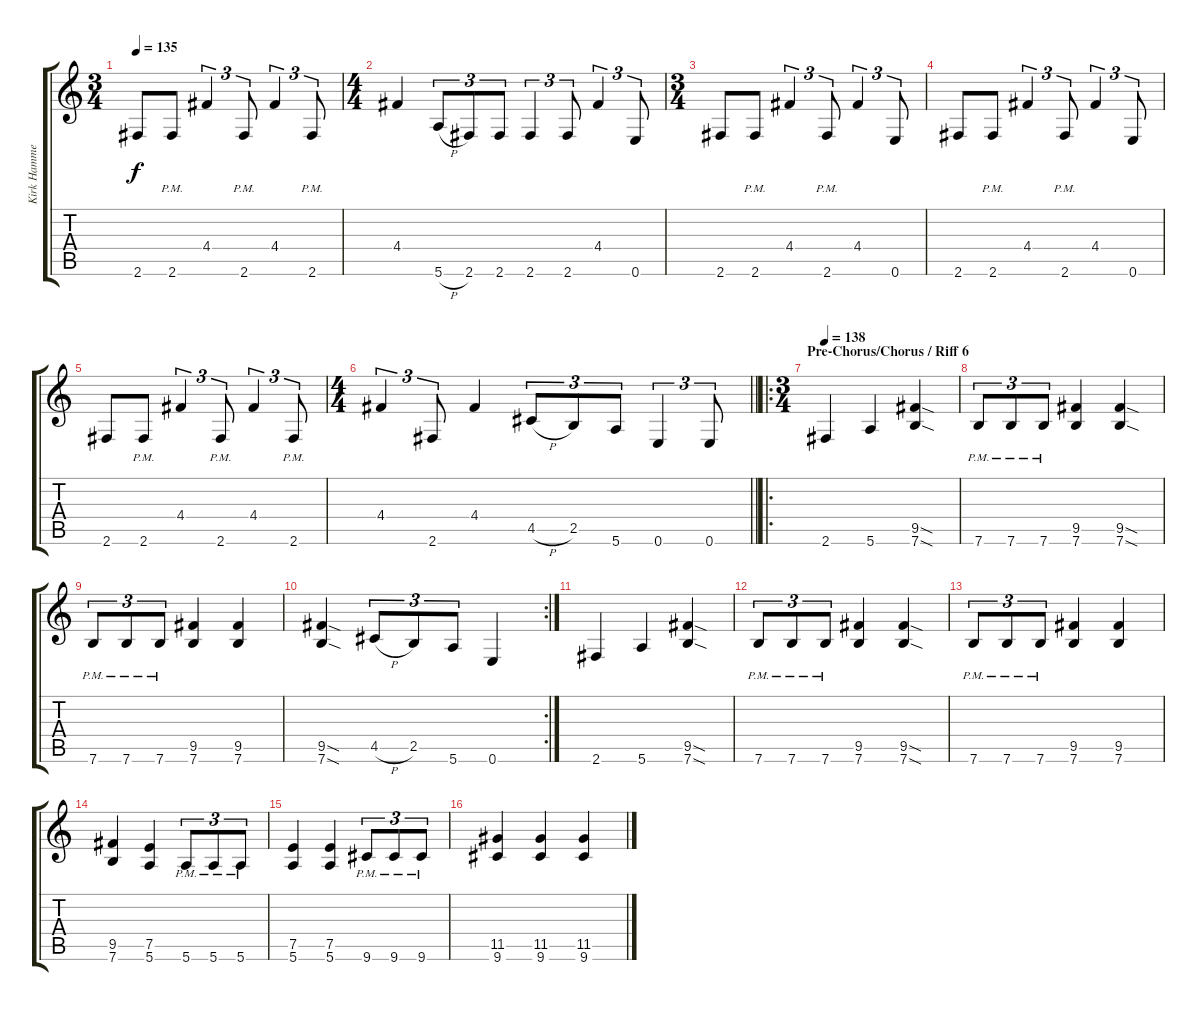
\track ("Kirk Hammett Riff" "Kirk Hamme") {instrument distortionguitar}
\staff {score tabs}
\tuning (E4 B3 G3 D3 A2 E2) {hide}
\ts (3 4)
\tempo 135
\clef g2
\ks c
2.6.8{dy f} 2.6{pm}.8 4.4.4{tu (3 2)} 2.6{pm}.8{tu (3 2)} 4.4.4{tu (3 2)} 2.6{pm}.8{tu (3 2)} |
\ts (4 4)
4.4.4 5.6{h}.8{tu (3 2)} 2.6.8{tu (3 2)} 2.6.8{tu (3 2)} 2.6.4{tu (3 2)} 2.6.8{tu (3 2)} 4.4.4{tu (3 2)} 0.6.8{tu (3 2)} |
\ts (3 4)
2.6.8 2.6{pm}.8 4.4.4{tu (3 2)} 2.6{pm}.8{tu (3 2)} 4.4.4{tu (3 2)} 0.6.8{tu (3 2)} |
2.6.8 2.6{pm}.8 4.4.4{tu (3 2)} 2.6{pm}.8{tu (3 2)} 4.4.4{tu (3 2)} 0.6.8{tu (3 2)} |
2.6.8 2.6{pm}.8 4.4.4{tu (3 2)} 2.6{pm}.8{tu (3 2)} 4.4.4{tu (3 2)} 2.6{pm}.8{tu (3 2)} |
\ts (4 4)
\barLineRight lightlight
4.4.4{tu (3 2)} 2.6.8{tu (3 2)} 4.4.4 4.5{h}.8{tu (3 2)} 2.5.8{tu (3 2)} 5.6.8{tu (3 2)} 0.6.4{tu (3 2)} 0.6.8{tu (3 2)} |
\ro
\ts (3 4)
\section ("" "Pre-Chorus/Chorus / Riff 6")
\tempo 138
2.6.4 5.6.4 (9.5{sod} 7.6{sod}).4 |
7.6{pm}.8{tu (3 2)} 7.6{pm}.8{tu (3 2)} 7.6{pm}.8{tu (3 2)} (9.5 7.6).4 (9.5{sod} 7.6{sod}).4 |
7.6{pm}.8{tu (3 2)} 7.6{pm}.8{tu (3 2)} 7.6{pm}.8{tu (3 2)} (9.5 7.6).4 (9.5 7.6).4 |
\rc 2
(9.5{sod} 7.6{sod}).4 4.5{h}.8{tu (3 2)} 2.5.8{tu (3 2)} 5.6.8{tu (3 2)} 0.6.4 |
2.6.4 5.6.4 (9.5{sod} 7.6{sod}).4 |
7.6{pm}.8{tu (3 2)} 7.6{pm}.8{tu (3 2)} 7.6{pm}.8{tu (3 2)} (9.5 7.6).4 (9.5{sod} 7.6{sod}).4 |
7.6{pm}.8{tu (3 2)} 7.6{pm}.8{tu (3 2)} 7.6{pm}.8{tu (3 2)} (9.5 7.6).4 (9.5 7.6).4 |
(9.5 7.6).4 (7.5 5.6).4 5.6{pm}.8{tu (3 2)} 5.6{pm}.8{tu (3 2)} 5.6{pm}.8{tu (3 2)} |
(7.5 5.6).4 (7.5 5.6).4 9.6{pm}.8{tu (3 2)} 9.6{pm}.8{tu (3 2)} 9.6{pm}.8{tu (3 2)} |
(11.5 9.6).4 (11.5 9.6).4 (11.5 9.6).4
